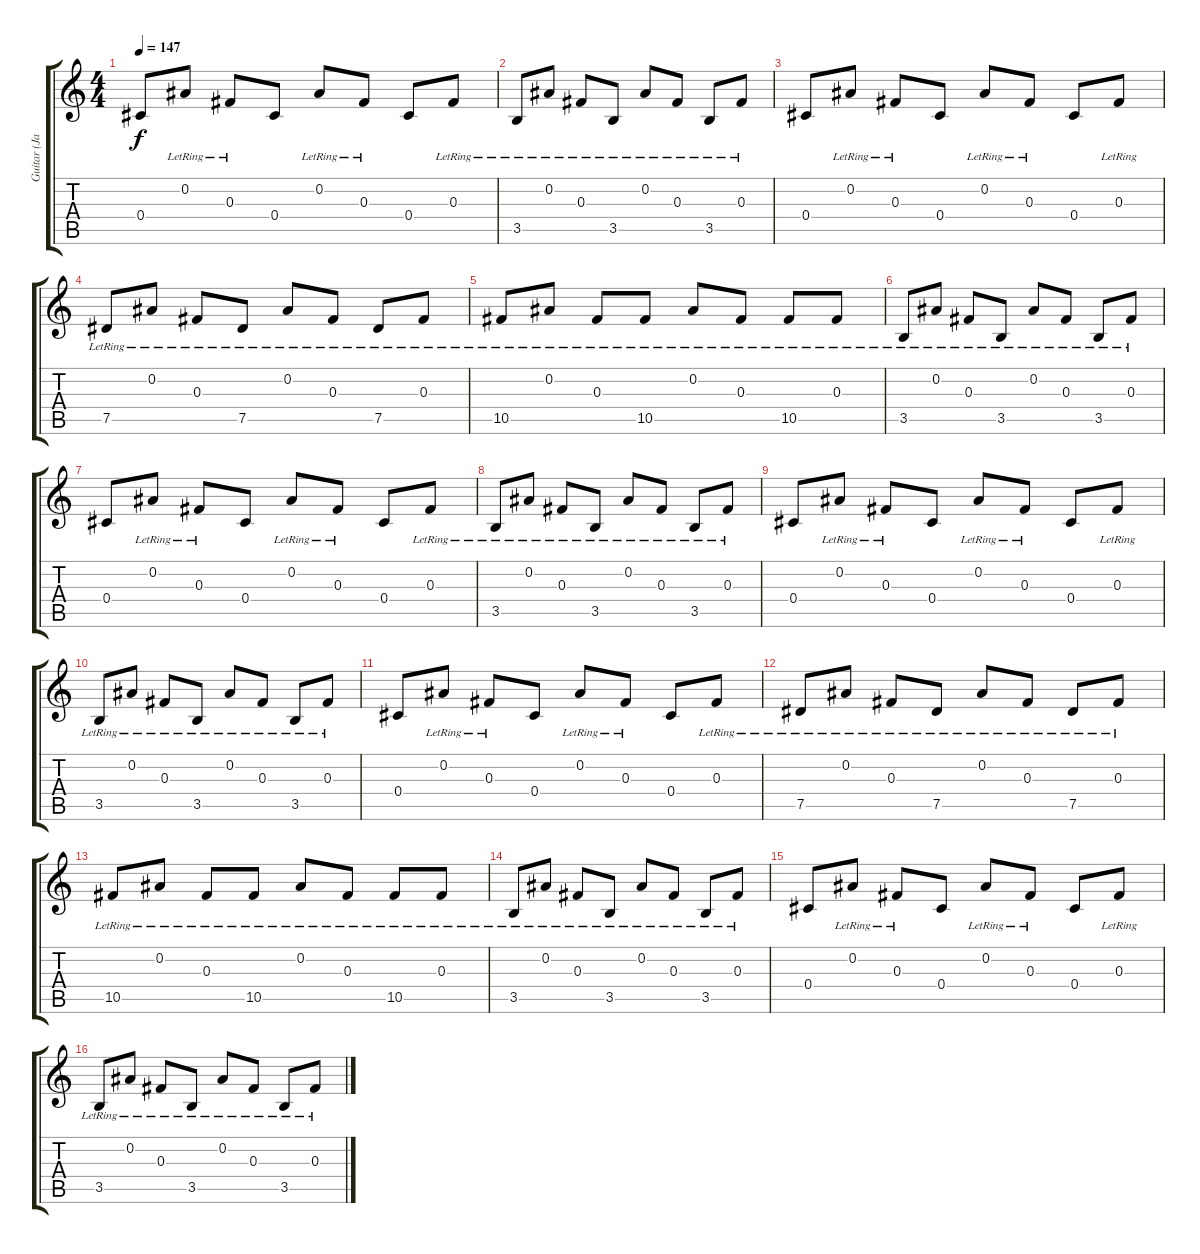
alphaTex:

\track ("Guitar (James)" "Guitar (Ja") {instrument electricguitarjazz}
\staff {score tabs}
\tuning (Eb4 Bb3 Gb3 Db3 Ab2 Eb2) {hide}
\ts (4 4)
\tempo 147
\clef g2
\ks c
0.4.8{dy f} 0.2{lr}.8 0.3{lr}.8 0.4.8 0.2{lr}.8 0.3{lr}.8 0.4.8 0.3{lr}.8 |
3.5{lr}.8 0.2{lr}.8 0.3{lr}.8 3.5{lr}.8 0.2{lr}.8 0.3{lr}.8 3.5{lr}.8 0.3{lr}.8 |
0.4.8 0.2{lr}.8 0.3{lr}.8 0.4.8 0.2{lr}.8 0.3{lr}.8 0.4.8 0.3{lr}.8 |
7.5{lr}.8 0.2{lr}.8 0.3{lr}.8 7.5{lr}.8 0.2{lr}.8 0.3{lr}.8 7.5{lr}.8 0.3{lr}.8 |
10.5{lr}.8 0.2{lr}.8 0.3{lr}.8 10.5{lr}.8 0.2{lr}.8 0.3{lr}.8 10.5{lr}.8 0.3{lr}.8 |
3.5{lr}.8 0.2{lr}.8 0.3{lr}.8 3.5{lr}.8 0.2{lr}.8 0.3{lr}.8 3.5{lr}.8 0.3{lr}.8 |
0.4.8 0.2{lr}.8 0.3{lr}.8 0.4.8 0.2{lr}.8 0.3{lr}.8 0.4.8 0.3{lr}.8 |
3.5{lr}.8 0.2{lr}.8 0.3{lr}.8 3.5{lr}.8 0.2{lr}.8 0.3{lr}.8 3.5{lr}.8 0.3{lr}.8 |
0.4.8 0.2{lr}.8 0.3{lr}.8 0.4.8 0.2{lr}.8 0.3{lr}.8 0.4.8 0.3{lr}.8 |
3.5{lr}.8 0.2{lr}.8 0.3{lr}.8 3.5{lr}.8 0.2{lr}.8 0.3{lr}.8 3.5{lr}.8 0.3{lr}.8 |
0.4.8 0.2{lr}.8 0.3{lr}.8 0.4.8 0.2{lr}.8 0.3{lr}.8 0.4.8 0.3{lr}.8 |
7.5{lr}.8 0.2{lr}.8 0.3{lr}.8 7.5{lr}.8 0.2{lr}.8 0.3{lr}.8 7.5{lr}.8 0.3{lr}.8 |
10.5{lr}.8 0.2{lr}.8 0.3{lr}.8 10.5{lr}.8 0.2{lr}.8 0.3{lr}.8 10.5{lr}.8 0.3{lr}.8 |
3.5{lr}.8 0.2{lr}.8 0.3{lr}.8 3.5{lr}.8 0.2{lr}.8 0.3{lr}.8 3.5{lr}.8 0.3{lr}.8 |
0.4.8 0.2{lr}.8 0.3{lr}.8 0.4.8 0.2{lr}.8 0.3{lr}.8 0.4.8 0.3{lr}.8 |
3.5{lr}.8 0.2{lr}.8 0.3{lr}.8 3.5{lr}.8 0.2{lr}.8 0.3{lr}.8 3.5{lr}.8 0.3{lr}.8
